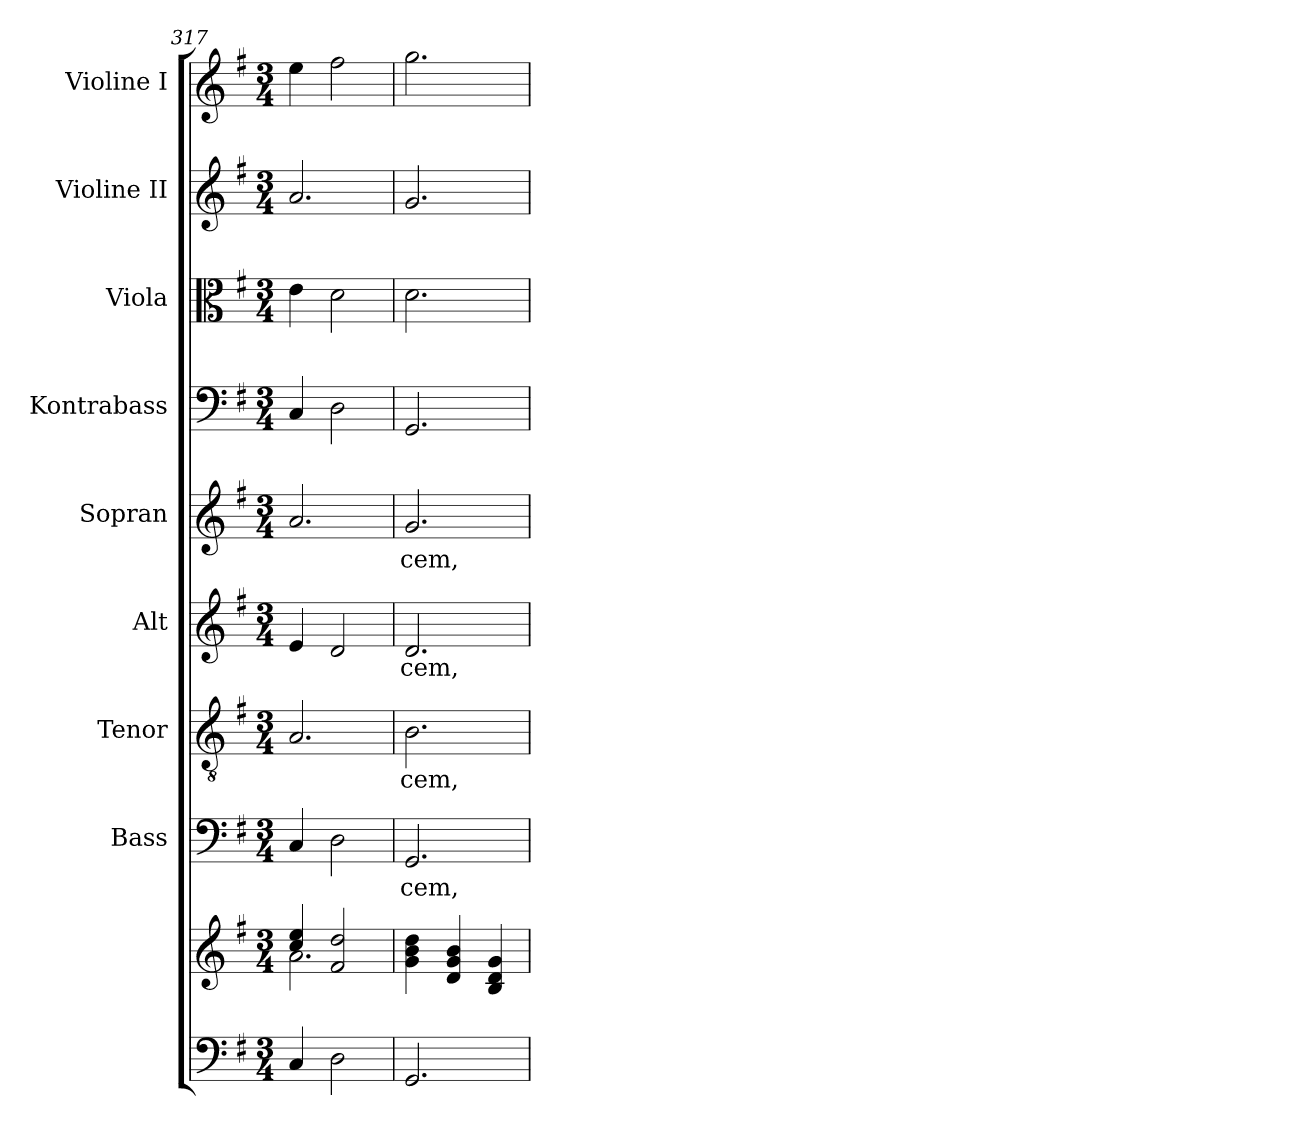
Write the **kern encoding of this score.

**kern	**kern	**kern	**text	**kern	**text	**kern	**text	**kern	**text	**kern	**kern	**kern	**kern
*part9	*part9	*part8	*part8	*part7	*part7	*part6	*part6	*part5	*part5	*part4	*part3	*part2	*part1
*staff10	*staff9	*staff8	*staff8	*staff7	*staff7	*staff6	*staff6	*staff5	*staff5	*staff4	*staff3	*staff2	*staff1
*	*	*I"Bass	*	*I"Tenor	*	*I"Alt	*	*I"Sopran	*	*I"Kontrabass	*I"Viola	*I"Violine II	*I"Violine I
*	*	*I'B.	*	*I'T.	*	*I'A.	*	*I'S.	*	*I'Kb.	*I'Vla.	*I'Vl. II	*I'Vl. I
*clefF4	*clefG2	*clefF4	*	*clefGv2	*	*clefG2	*	*clefG2	*	*clefF4	*clefC3	*clefG2	*clefG2
*	*	*	*	*	*	*	*	*	*	*ITrd7c12	*	*	*
*k[f#]	*k[f#]	*k[f#]	*	*k[f#]	*	*k[f#]	*	*k[f#]	*	*k[f#]	*k[f#]	*k[f#]	*k[f#]
*G:	*G:	*G:	*	*G:	*	*G:	*	*G:	*	*G:	*G:	*G:	*G:
*M3/4	*M3/4	*M3/4	*	*M3/4	*	*M3/4	*	*M3/4	*	*M3/4	*M3/4	*M3/4	*M3/4
=317	=317	=317	=317	=317	=317	=317	=317	=317	=317	=317	=317	=317	=317
*	*^	*	*	*	*	*	*	*	*	*	*	*	*
4C/	4cc/ 4ee/	2.a\	4C/	.	2.A/	.	4e/	.	2.a/	.	4CC/	4e\	2.a/	4ee\
2D\	2f#/ 2dd/	.	2D\	.	.	.	2d/	.	.	.	2DD\	2d\	.	2ff#\
*	*v	*v	*	*	*	*	*	*	*	*	*	*	*	*
=318	=318	=318	=318	=318	=318	=318	=318	=318	=318	=318	=318	=318	=318
!	!	!	!LO:LY:b	!	!LO:LY:b	!	!LO:LY:b	!	!LO:LY:b	!	!	!	!
2.GG/	4g\ 4b\ 4dd\	2.GG/	-cem,	2.B\	-cem,	2.d/	-cem,	2.g/	-cem,	2.GGG/	2.d\	2.g/	2.gg\
.	4d/ 4g/ 4b/	.	.	.	.	.	.	.	.	.	.	.	.
.	4B/ 4d/ 4g/	.	.	.	.	.	.	.	.	.	.	.	.
=	=	=	=	=	=	=	=	=	=	=	=	=	=
*-	*-	*-	*-	*-	*-	*-	*-	*-	*-	*-	*-	*-	*-
